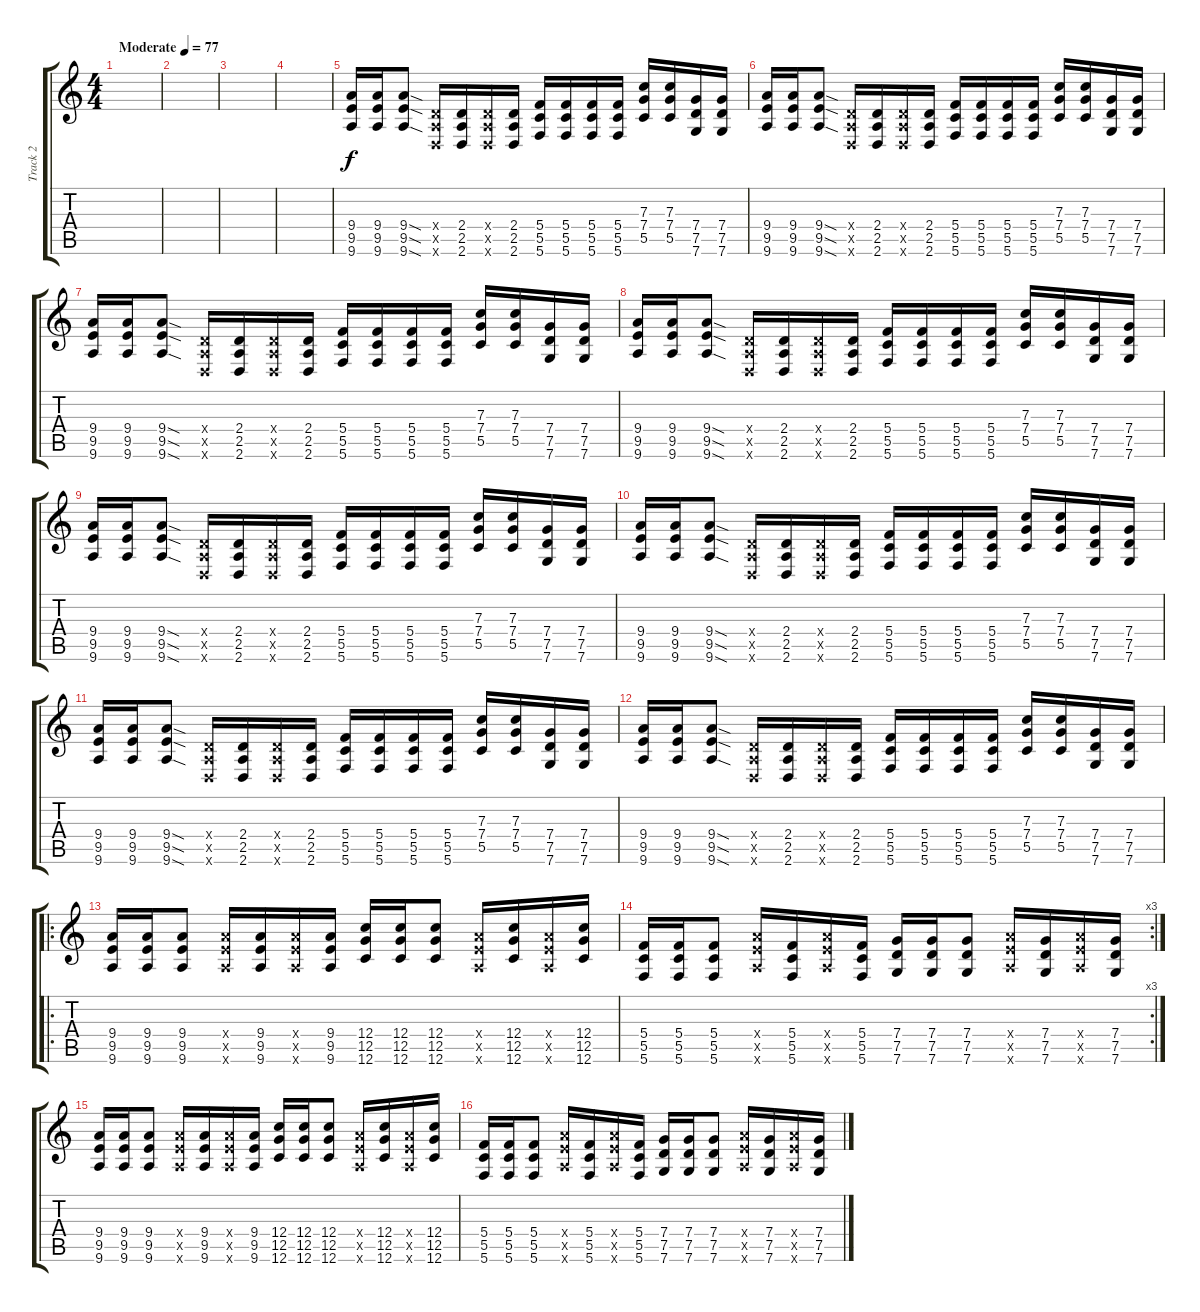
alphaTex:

\track ("Track 2" "Track 2") {instrument distortionguitar}
\staff {score tabs}
\tuning (D4 A3 F3 C3 G2 C2) {hide}
\ts (4 4)
\tempo (77 "Moderate")
\clef g2
\ks c
|
|
|
|
(9.4 9.5 9.6).16 (9.4 9.5 9.6).16 (9.4{sod} 9.5{sod} 9.6{sod}).8 (2.4{x} 2.5{x} 2.6{x}).16 (2.4 2.5 2.6).16 (2.4{x} 2.5{x} 2.6{x}).16 (2.4 2.5 2.6).16 (5.4 5.5 5.6).16 (5.4 5.5 5.6).16 (5.4 5.5 5.6).16 (5.4 5.5 5.6).16 (7.3 7.4 5.5).16 (7.3 7.4 5.5).16 (7.4 7.5 7.6).16 (7.4 7.5 7.6).16 |
(9.4 9.5 9.6).16 (9.4 9.5 9.6).16 (9.4{sod} 9.5{sod} 9.6{sod}).8 (2.4{x} 2.5{x} 2.6{x}).16 (2.4 2.5 2.6).16 (2.4{x} 2.5{x} 2.6{x}).16 (2.4 2.5 2.6).16 (5.4 5.5 5.6).16 (5.4 5.5 5.6).16 (5.4 5.5 5.6).16 (5.4 5.5 5.6).16 (7.3 7.4 5.5).16 (7.3 7.4 5.5).16 (7.4 7.5 7.6).16 (7.4 7.5 7.6).16 |
(9.4 9.5 9.6).16 (9.4 9.5 9.6).16 (9.4{sod} 9.5{sod} 9.6{sod}).8 (2.4{x} 2.5{x} 2.6{x}).16 (2.4 2.5 2.6).16 (2.4{x} 2.5{x} 2.6{x}).16 (2.4 2.5 2.6).16 (5.4 5.5 5.6).16 (5.4 5.5 5.6).16 (5.4 5.5 5.6).16 (5.4 5.5 5.6).16 (7.3 7.4 5.5).16 (7.3 7.4 5.5).16 (7.4 7.5 7.6).16 (7.4 7.5 7.6).16 |
(9.4 9.5 9.6).16 (9.4 9.5 9.6).16 (9.4{sod} 9.5{sod} 9.6{sod}).8 (2.4{x} 2.5{x} 2.6{x}).16 (2.4 2.5 2.6).16 (2.4{x} 2.5{x} 2.6{x}).16 (2.4 2.5 2.6).16 (5.4 5.5 5.6).16 (5.4 5.5 5.6).16 (5.4 5.5 5.6).16 (5.4 5.5 5.6).16 (7.3 7.4 5.5).16 (7.3 7.4 5.5).16 (7.4 7.5 7.6).16 (7.4 7.5 7.6).16 |
(9.4 9.5 9.6).16 (9.4 9.5 9.6).16 (9.4{sod} 9.5{sod} 9.6{sod}).8 (2.4{x} 2.5{x} 2.6{x}).16 (2.4 2.5 2.6).16 (2.4{x} 2.5{x} 2.6{x}).16 (2.4 2.5 2.6).16 (5.4 5.5 5.6).16 (5.4 5.5 5.6).16 (5.4 5.5 5.6).16 (5.4 5.5 5.6).16 (7.3 7.4 5.5).16 (7.3 7.4 5.5).16 (7.4 7.5 7.6).16 (7.4 7.5 7.6).16 |
(9.4 9.5 9.6).16 (9.4 9.5 9.6).16 (9.4{sod} 9.5{sod} 9.6{sod}).8 (2.4{x} 2.5{x} 2.6{x}).16 (2.4 2.5 2.6).16 (2.4{x} 2.5{x} 2.6{x}).16 (2.4 2.5 2.6).16 (5.4 5.5 5.6).16 (5.4 5.5 5.6).16 (5.4 5.5 5.6).16 (5.4 5.5 5.6).16 (7.3 7.4 5.5).16 (7.3 7.4 5.5).16 (7.4 7.5 7.6).16 (7.4 7.5 7.6).16 |
(9.4 9.5 9.6).16 (9.4 9.5 9.6).16 (9.4{sod} 9.5{sod} 9.6{sod}).8 (2.4{x} 2.5{x} 2.6{x}).16 (2.4 2.5 2.6).16 (2.4{x} 2.5{x} 2.6{x}).16 (2.4 2.5 2.6).16 (5.4 5.5 5.6).16 (5.4 5.5 5.6).16 (5.4 5.5 5.6).16 (5.4 5.5 5.6).16 (7.3 7.4 5.5).16 (7.3 7.4 5.5).16 (7.4 7.5 7.6).16 (7.4 7.5 7.6).16 |
(9.4 9.5 9.6).16 (9.4 9.5 9.6).16 (9.4{sod} 9.5{sod} 9.6{sod}).8 (2.4{x} 2.5{x} 2.6{x}).16 (2.4 2.5 2.6).16 (2.4{x} 2.5{x} 2.6{x}).16 (2.4 2.5 2.6).16 (5.4 5.5 5.6).16 (5.4 5.5 5.6).16 (5.4 5.5 5.6).16 (5.4 5.5 5.6).16 (7.3 7.4 5.5).16 (7.3 7.4 5.5).16 (7.4 7.5 7.6).16 (7.4 7.5 7.6).16 |
\ro
(9.4 9.5 9.6).16 (9.4 9.5 9.6).16 (9.4 9.5 9.6).8 (9.4{x} 9.5{x} 9.6{x}).16 (9.4 9.5 9.6).16 (9.4{x} 9.5{x} 9.6{x}).16 (9.4 9.5 9.6).16 (12.4 12.5 12.6).16 (12.4 12.5 12.6).16 (12.4 12.5 12.6).8 (9.4{x} 9.5{x} 9.6{x}).16 (12.4 12.5 12.6).16 (9.4{x} 9.5{x} 9.6{x}).16 (12.4 12.5 12.6).16 |
\rc 3
(5.4 5.5 5.6).16 (5.4 5.5 5.6).16 (5.4 5.5 5.6).8 (9.4{x} 9.5{x} 9.6{x}).16 (5.4 5.5 5.6).16 (9.4{x} 9.5{x} 9.6{x}).16 (5.4 5.5 5.6).16 (7.4 7.5 7.6).16 (7.4 7.5 7.6).16 (7.4 7.5 7.6).8 (9.4{x} 9.5{x} 9.6{x}).16 (7.4 7.5 7.6).16 (9.4{x} 9.5{x} 9.6{x}).16 (7.4 7.5 7.6).16 |
(9.4 9.5 9.6).16 (9.4 9.5 9.6).16 (9.4 9.5 9.6).8 (9.4{x} 9.5{x} 9.6{x}).16 (9.4 9.5 9.6).16 (9.4{x} 9.5{x} 9.6{x}).16 (9.4 9.5 9.6).16 (12.4 12.5 12.6).16 (12.4 12.5 12.6).16 (12.4 12.5 12.6).8 (9.4{x} 9.5{x} 9.6{x}).16 (12.4 12.5 12.6).16 (9.4{x} 9.5{x} 9.6{x}).16 (12.4 12.5 12.6).16 |
(5.4 5.5 5.6).16 (5.4 5.5 5.6).16 (5.4 5.5 5.6).8 (9.4{x} 9.5{x} 9.6{x}).16 (5.4 5.5 5.6).16 (9.4{x} 9.5{x} 9.6{x}).16 (5.4 5.5 5.6).16 (7.4 7.5 7.6).16 (7.4 7.5 7.6).16 (7.4 7.5 7.6).8 (9.4{x} 9.5{x} 9.6{x}).16 (7.4 7.5 7.6).16 (9.4{x} 9.5{x} 9.6{x}).16 (7.4 7.5 7.6).16
